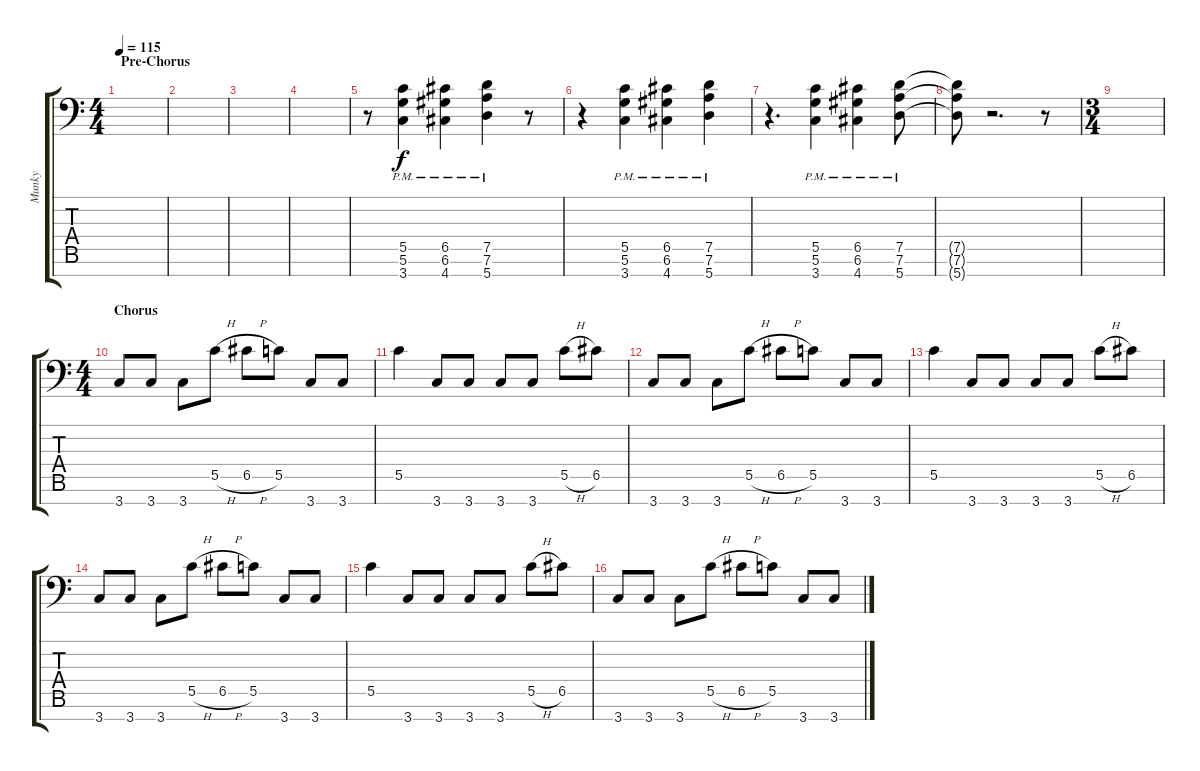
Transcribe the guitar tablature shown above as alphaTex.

\track ("Munky" "Munky") {instrument distortionguitar}
\staff {score tabs}
\tuning (D4 A3 F3 C3 G2 D2 A1) {hide}
\ts (4 4)
\section ("" "Pre-Chorus")
\tempo 115
\clef f4
\ks c
|
|
|
|
r.8 (5.5{pm} 5.6{pm} 3.7{pm}).4 (6.5{pm} 6.6{pm} 4.7{pm}).4 (7.5{pm} 7.6{pm} 5.7{pm}).4 r.8 |
r.4 (5.5{pm} 5.6{pm} 3.7{pm}).4 (6.5{pm} 6.6{pm} 4.7{pm}).4 (7.5{pm} 7.6{pm} 5.7{pm}).4 |
r.4{d} (5.5{pm} 5.6{pm} 3.7{pm}).4 (6.5{pm} 6.6{pm} 4.7{pm}).4 (7.5{pm} 7.6{pm} 5.7{pm}).8 |
(7.5{t} 7.6{t} 5.7{t}).8 r.2{d} r.8 |
\ts (3 4)
|
\ts (4 4)
\section ("" "Chorus")
3.7.8 3.7.8 3.7.8 5.5{h}.8 6.5{h}.8 5.5.8 3.7.8 3.7.8 |
5.5.4 3.7.8 3.7.8 3.7.8 3.7.8 5.5{h}.8 6.5.8 |
3.7.8 3.7.8 3.7.8 5.5{h}.8 6.5{h}.8 5.5.8 3.7.8 3.7.8 |
5.5.4 3.7.8 3.7.8 3.7.8 3.7.8 5.5{h}.8 6.5.8 |
3.7.8 3.7.8 3.7.8 5.5{h}.8 6.5{h}.8 5.5.8 3.7.8 3.7.8 |
5.5.4 3.7.8 3.7.8 3.7.8 3.7.8 5.5{h}.8 6.5.8 |
3.7.8 3.7.8 3.7.8 5.5{h}.8 6.5{h}.8 5.5.8 3.7.8 3.7.8
